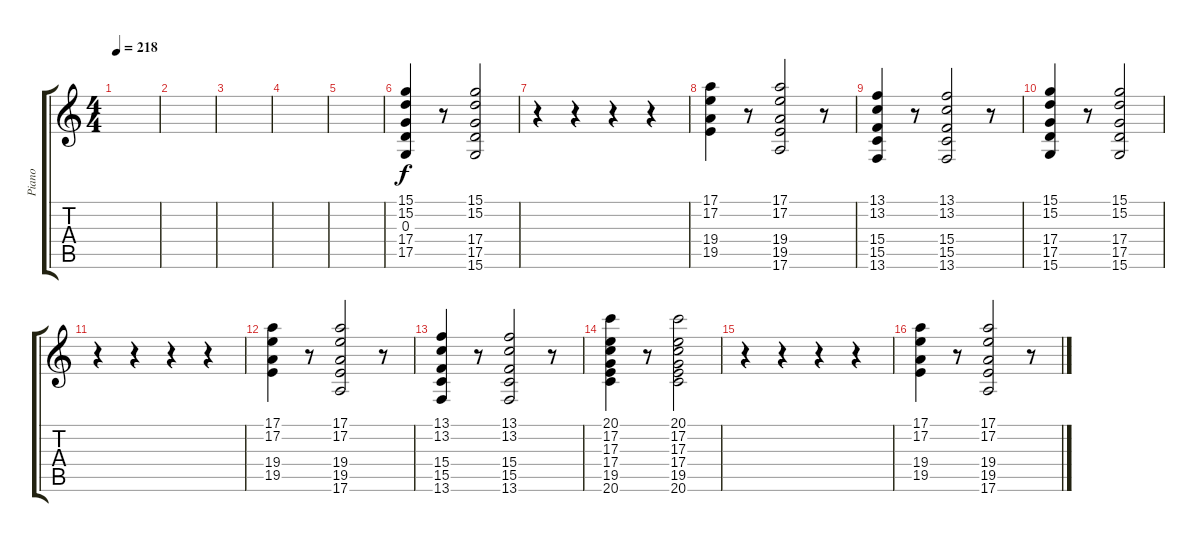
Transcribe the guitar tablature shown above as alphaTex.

\track ("Piano" "Piano") {instrument brightacousticpiano}
\staff {score tabs}
\tuning (E4 B3 G3 D3 A2 E2) {hide}
\ts (4 4)
\tempo 218
\clef g2
\ks c
|
|
|
|
|
(15.1 15.2 0.3 17.4 17.5).4 r.8 (15.1 15.2 17.4 17.5 15.6).2 |
r.4 r.4 r.4 r.4 |
(17.1 17.2 19.4 19.5).4 r.8 (17.1 17.2 19.4 19.5 17.6).2 r.8 |
(13.1 13.2 15.4 15.5 13.6).4 r.8 (13.1 13.2 15.4 15.5 13.6).2 r.8 |
(15.1 15.2 17.4 17.5 15.6).4 r.8 (15.1 15.2 17.4 17.5 15.6).2 |
r.4 r.4 r.4 r.4 |
(17.1 17.2 19.4 19.5).4 r.8 (17.1 17.2 19.4 19.5 17.6).2 r.8 |
(13.1 13.2 15.4 15.5 13.6).4 r.8 (13.1 13.2 15.4 15.5 13.6).2 r.8 |
(20.1 17.2 17.3 17.4 19.5 20.6).4 r.8 (20.1 17.2 17.3 17.4 19.5 20.6).2 |
r.4 r.4 r.4 r.4 |
(17.1 17.2 19.4 19.5).4 r.8 (17.1 17.2 19.4 19.5 17.6).2 r.8
